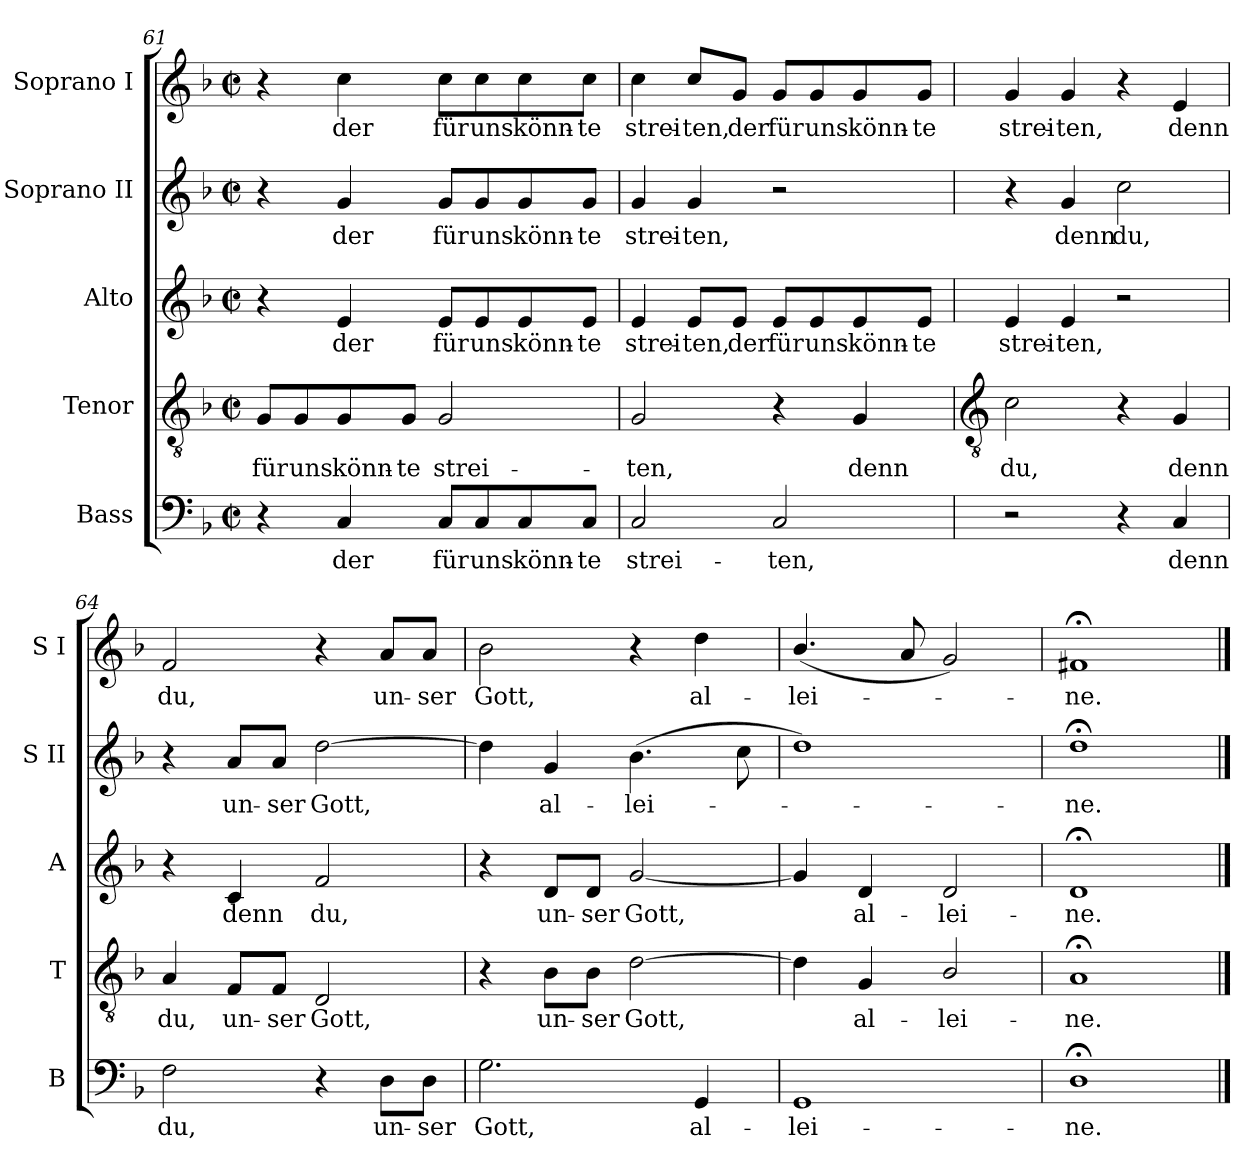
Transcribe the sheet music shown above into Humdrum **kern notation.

**kern	**text	**kern	**text	**kern	**text	**kern	**text	**kern	**text
*part5	*part5	*part4	*part4	*part3	*part3	*part2	*part2	*part1	*part1
*staff5	*staff5	*staff4	*staff4	*staff3	*staff3	*staff2	*staff2	*staff1	*staff1
*I"Bass	*	*I"Tenor	*	*I"Alto	*	*I"Soprano II	*	*I"Soprano I	*
*I'B	*	*I'T	*	*I'A	*	*I'S II	*	*I'S I	*
*clefF4	*	*clefGv2	*	*clefG2	*	*clefG2	*	*clefG2	*
*k[b-]	*	*k[b-]	*	*k[b-]	*	*k[b-]	*	*k[b-]	*
*F:	*	*F:	*	*F:	*	*F:	*	*F:	*
*M2/2	*	*M2/2	*	*M2/2	*	*M2/2	*	*M2/2	*
*met(c|)	*	*met(c|)	*	*met(c|)	*	*met(c|)	*	*met(c|)	*
=61	=61	=61	=61	=61	=61	=61	=61	=61	=61
!	!	!	!LO:LY:b	!	!	!	!	!	!
4r	.	8G/L	für	4r	.	4r	.	4r	.
!	!	!	!LO:LY:b	!	!	!	!	!	!
.	.	8G/	uns	.	.	.	.	.	.
!	!LO:LY:b	!	!LO:LY:b	!	!LO:LY:b	!	!LO:LY:b	!	!LO:LY:b
4C	der	8G/	könn-	4e	der	4g	der	4cc	der
!	!	!	!LO:LY:b	!	!	!	!	!	!
.	.	8G/J	-te	.	.	.	.	.	.
!	!LO:LY:b	!	!LO:LY:b	!	!LO:LY:b	!	!LO:LY:b	!	!LO:LY:b
8C/L	für	2G	strei-	8e/L	für	8g/L	für	8cc\L	für
!	!LO:LY:b	!	!	!	!LO:LY:b	!	!LO:LY:b	!	!LO:LY:b
8C/	uns	.	.	8e/	uns	8g/	uns	8cc\	uns
!	!LO:LY:b	!	!	!	!LO:LY:b	!	!LO:LY:b	!	!LO:LY:b
8C/	könn-	.	.	8e/	könn-	8g/	könn-	8cc\	könn-
!	!LO:LY:b	!	!	!	!LO:LY:b	!	!LO:LY:b	!	!LO:LY:b
8C/J	-te	.	.	8e/J	-te	8g/J	-te	8cc\J	-te
=62	=62	=62	=62	=62	=62	=62	=62	=62	=62
!	!LO:LY:b	!	!LO:LY:b	!	!LO:LY:b	!	!LO:LY:b	!	!LO:LY:b
2C	strei-	2G	-ten,	4e	strei-	4g	strei-	4cc	strei-
!	!	!	!	!	!LO:LY:b	!	!LO:LY:b	!	!LO:LY:b
.	.	.	.	8e/L	-ten,	4g	-ten,	8cc/L	-ten,
!	!	!	!	!	!LO:LY:b	!	!	!	!LO:LY:b
.	.	.	.	8e/J	der	.	.	8g/J	der
!	!LO:LY:b	!	!	!	!LO:LY:b	!	!	!	!LO:LY:b
2C	-ten,	4r	.	8e/L	für	2r	.	8g/L	für
!	!	!	!	!	!LO:LY:b	!	!	!	!LO:LY:b
.	.	.	.	8e/	uns	.	.	8g/	uns
!	!	!	!LO:LY:b	!	!LO:LY:b	!	!	!	!LO:LY:b
.	.	4G	denn	8e/	könn-	.	.	8g/	könn-
!	!	!	!	!	!LO:LY:b	!	!	!	!LO:LY:b
.	.	.	.	8e/J	-te	.	.	8g/J	-te
!!LO:LB:g=z
=63	=63	=63	=63	=63	=63	=63	=63	=63	=63
*	*	*clefGv2	*	*	*	*	*	*	*
!	!	!	!LO:LY:b	!	!LO:LY:b	!	!	!	!LO:LY:b
2r	.	2c	du,	4e	strei-	4r	.	4g	strei-
!	!	!	!	!	!LO:LY:b	!	!LO:LY:b	!	!LO:LY:b
.	.	.	.	4e	-ten,	4g	denn	4g	-ten,
!	!	!	!	!	!	!	!LO:LY:b	!	!
4r	.	4r	.	2r	.	2cc	du,	4r	.
!	!LO:LY:b	!	!LO:LY:b	!	!	!	!	!	!LO:LY:b
4C	denn	4G	denn	.	.	.	.	4e	denn
=64	=64	=64	=64	=64	=64	=64	=64	=64	=64
!	!LO:LY:b	!	!LO:LY:b	!	!	!	!	!	!LO:LY:b
2F	du,	4A	du,	4r	.	4r	.	2f	du,
!	!	!	!LO:LY:b	!	!LO:LY:b	!	!LO:LY:b	!	!
.	.	8F/L	un-	4c	denn	8a/L	un-	.	.
!	!	!	!LO:LY:b	!	!	!	!LO:LY:b	!	!
.	.	8F/J	-ser	.	.	8a/J	-ser	.	.
!	!	!	!LO:LY:b	!	!LO:LY:b	!	!LO:LY:b	!	!
4r	.	2D	Gott,	2f	du,	[2dd	Gott,	4r	.
!	!LO:LY:b	!	!	!	!	!	!	!	!LO:LY:b
8D\L	un-	.	.	.	.	.	.	8a/L	un-
!	!LO:LY:b	!	!	!	!	!	!	!	!LO:LY:b
8D\J	-ser	.	.	.	.	.	.	8a/J	-ser
=65	=65	=65	=65	=65	=65	=65	=65	=65	=65
!	!LO:LY:b	!	!	!	!	!	!	!	!LO:LY:b
2.G	Gott,	4r	.	4r	.	4dd]	.	2b-	Gott,
!	!	!	!LO:LY:b	!	!LO:LY:b	!	!LO:LY:b	!	!
.	.	8B-\L	un-	8d/L	un-	4g	al-	.	.
!	!	!	!LO:LY:b	!	!LO:LY:b	!	!	!	!
.	.	8B-\J	-ser	8d/J	-ser	.	.	.	.
!	!	!	!LO:LY:b	!	!LO:LY:b	!	!LO:LY:b	!	!
.	.	[2d	Gott,	[2g	Gott,	(>4.b-	-lei-	4r	.
!	!LO:LY:b	!	!	!	!	!	!	!	!LO:LY:b
4GG	al-	.	.	.	.	.	.	4dd	al-
.	.	.	.	.	.	8cc	.	.	.
=66	=66	=66	=66	=66	=66	=66	=66	=66	=66
!	!LO:LY:b	!	!	!	!	!	!	!	!LO:LY:b
1GG	-lei-	4d]	.	4g]	.	1dd)	.	(<4.b-/	-lei-
!	!	!	!LO:LY:b	!	!LO:LY:b	!	!	!	!
.	.	4G	al-	4d	al-	.	.	.	.
.	.	.	.	.	.	.	.	8a	.
!	!	!	!LO:LY:b	!	!LO:LY:b	!	!	!	!
.	.	2B-/	-lei-	2d	-lei-	.	.	2g)	.
=67	=67	=67	=67	=67	=67	=67	=67	=67	=67
!	!LO:LY:b	!	!LO:LY:b	!	!LO:LY:b	!	!LO:LY:b	!	!LO:LY:b
1D;<	-ne.	1A;<	-ne.	1d;<	-ne.	1dd;<	ne.	1f#X;<	ne.
==	==	==	==	==	==	==	==	==	==
*-	*-	*-	*-	*-	*-	*-	*-	*-	*-
